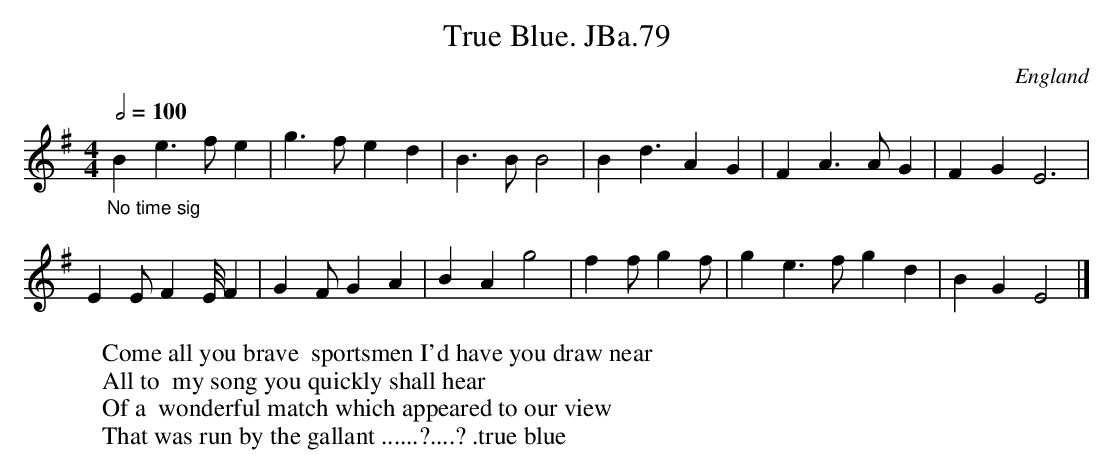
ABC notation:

X:1
T:True Blue. JBa.79
L:1/8
M:4/4
O:England
Q:1/2=100
W:Come all you brave  sportsmen I'd have you draw near
W:All to  my song you quickly shall hear
W:Of a  wonderful match which appeared to our view
W:That was run by the gallant ......?....? .true blue
K:E minor
"_No time sig"B2 e3 f e2 |\
g3 f e2 d2 | B3 B B4 |\
B2 d3 A2 G2 | F2 A3 A G2 | F2 G2 E6 | !
E2 E F2 E/4 F2 | G2F G2A2 | B2A2 g4 | f2 f g2 f |\
g2 e3 f g2 d2 | B2 G2 E4 |]
